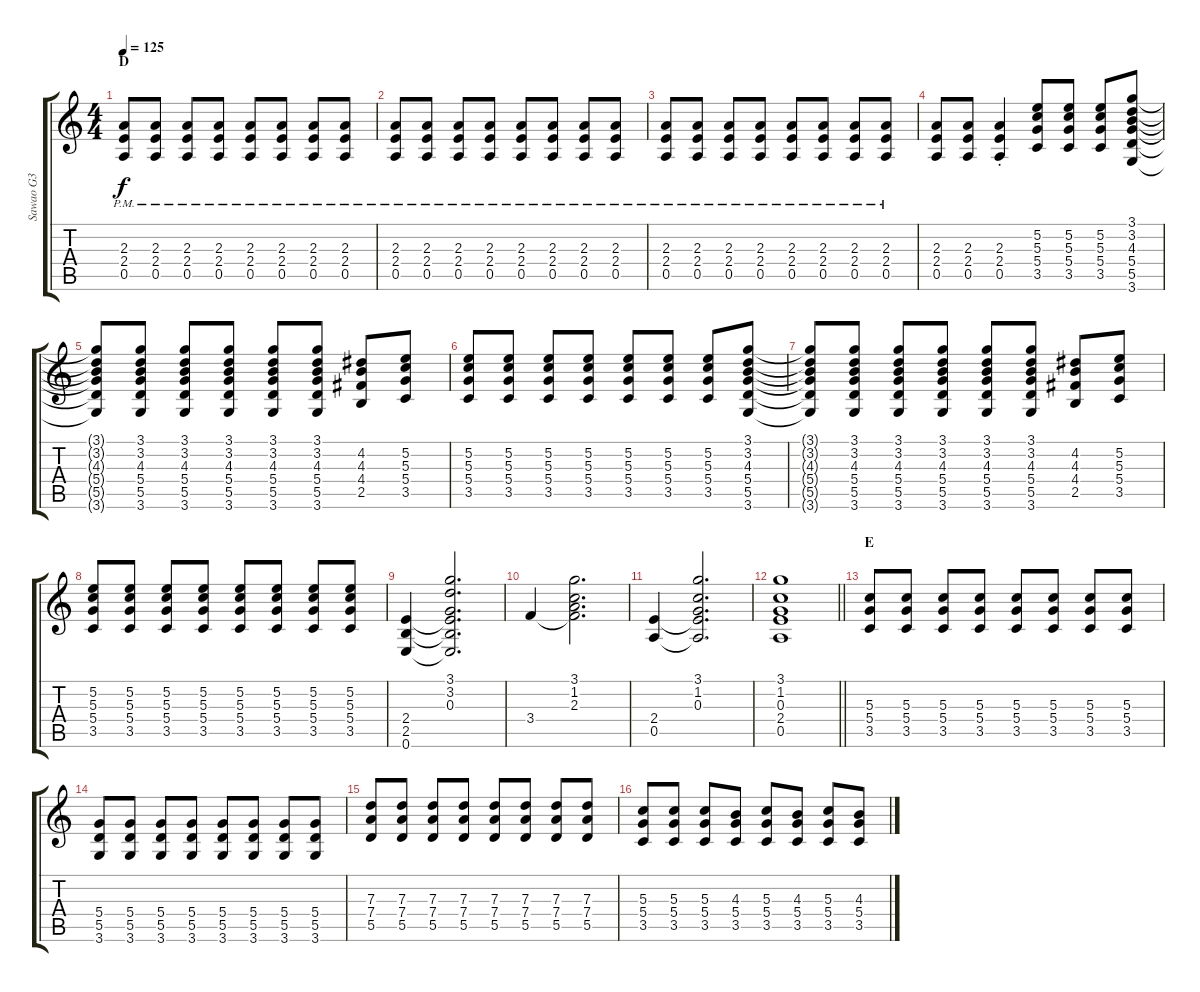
\track ("Sawao G3" "Sawao G3") {instrument overdrivenguitar}
\staff {score tabs}
\tuning (E4 B3 G3 D3 A2 E2) {hide}
\ts (4 4)
\section ("" "D")
\tempo 125
\clef g2
\ks c
(2.3{pm} 2.4{pm} 0.5{pm}).8{dy f} (2.3{pm} 2.4{pm} 0.5{pm}).8 (2.3{pm} 2.4{pm} 0.5{pm}).8 (2.3{pm} 2.4{pm} 0.5{pm}).8 (2.3{pm} 2.4{pm} 0.5{pm}).8 (2.3{pm} 2.4{pm} 0.5{pm}).8 (2.3{pm} 2.4{pm} 0.5{pm}).8 (2.3{pm} 2.4{pm} 0.5{pm}).8 |
(2.3{pm} 2.4{pm} 0.5{pm}).8 (2.3{pm} 2.4{pm} 0.5{pm}).8 (2.3{pm} 2.4{pm} 0.5{pm}).8 (2.3{pm} 2.4{pm} 0.5{pm}).8 (2.3{pm} 2.4{pm} 0.5{pm}).8 (2.3{pm} 2.4{pm} 0.5{pm}).8 (2.3{pm} 2.4{pm} 0.5{pm}).8 (2.3{pm} 2.4{pm} 0.5{pm}).8 |
(2.3{pm} 2.4{pm} 0.5{pm}).8 (2.3{pm} 2.4{pm} 0.5{pm}).8 (2.3{pm} 2.4{pm} 0.5{pm}).8 (2.3{pm} 2.4{pm} 0.5{pm}).8 (2.3{pm} 2.4{pm} 0.5{pm}).8 (2.3{pm} 2.4{pm} 0.5{pm}).8 (2.3{pm} 2.4{pm} 0.5{pm}).8 (2.3{pm} 2.4{pm} 0.5{pm}).8{volume 7} |
(2.3 2.4 0.5).8{volume 13} (2.3 2.4 0.5).8 (2.3{st} 2.4{st} 0.5{st}).4 (5.2 5.3 5.4 3.5).8 (5.2 5.3 5.4 3.5).8 (5.2 5.3 5.4 3.5).8 (3.1 3.2 4.3 5.4 5.5 3.6).8 |
(3.1{t} 3.2{t} 4.3{t} 5.4{t} 5.5{t} 3.6{t}).8 (3.1 3.2 4.3 5.4 5.5 3.6).8 (3.1 3.2 4.3 5.4 5.5 3.6).8 (3.1 3.2 4.3 5.4 5.5 3.6).8 (3.1 3.2 4.3 5.4 5.5 3.6).8 (3.1 3.2 4.3 5.4 5.5 3.6).8 (4.2 4.3 4.4 2.5).8 (5.2 5.3 5.4 3.5).8 |
(5.2 5.3 5.4 3.5).8 (5.2 5.3 5.4 3.5).8 (5.2 5.3 5.4 3.5).8 (5.2 5.3 5.4 3.5).8 (5.2 5.3 5.4 3.5).8 (5.2 5.3 5.4 3.5).8 (5.2 5.3 5.4 3.5).8 (3.1 3.2 4.3 5.4 5.5 3.6).8 |
(3.1{t} 3.2{t} 4.3{t} 5.4{t} 5.5{t} 3.6{t}).8 (3.1 3.2 4.3 5.4 5.5 3.6).8 (3.1 3.2 4.3 5.4 5.5 3.6).8 (3.1 3.2 4.3 5.4 5.5 3.6).8 (3.1 3.2 4.3 5.4 5.5 3.6).8 (3.1 3.2 4.3 5.4 5.5 3.6).8 (4.2 4.3 4.4 2.5).8 (5.2 5.3 5.4 3.5).8 |
(5.2 5.3 5.4 3.5).8 (5.2 5.3 5.4 3.5).8 (5.2 5.3 5.4 3.5).8 (5.2 5.3 5.4 3.5).8 (5.2 5.3 5.4 3.5).8 (5.2 5.3 5.4 3.5).8 (5.2 5.3 5.4 3.5).8 (5.2 5.3 5.4 3.5).8 |
(2.4 2.5 0.6).4 (3.1 3.2 0.3 2.4{t} 2.5{t} 0.6{t}).2{d} |
3.4.4 (3.1 1.2 2.3 3.4{t}).2{d} |
(2.4 0.5).4 (3.1 1.2 0.3 2.4{t} 0.5{t}).2{d} |
\barLineRight lightlight
(3.1 1.2 0.3 2.4 0.5).1 |
\section ("" "E")
(5.3 5.4 3.5).8 (5.3 5.4 3.5).8 (5.3 5.4 3.5).8 (5.3 5.4 3.5).8 (5.3 5.4 3.5).8 (5.3 5.4 3.5).8 (5.3 5.4 3.5).8 (5.3 5.4 3.5).8 |
(5.4 5.5 3.6).8 (5.4 5.5 3.6).8 (5.4 5.5 3.6).8 (5.4 5.5 3.6).8 (5.4 5.5 3.6).8 (5.4 5.5 3.6).8 (5.4 5.5 3.6).8 (5.4 5.5 3.6).8 |
(7.3 7.4 5.5).8 (7.3 7.4 5.5).8 (7.3 7.4 5.5).8 (7.3 7.4 5.5).8 (7.3 7.4 5.5).8 (7.3 7.4 5.5).8 (7.3 7.4 5.5).8 (7.3 7.4 5.5).8 |
(5.3 5.4 3.5).8 (5.3 5.4 3.5).8 (5.3 5.4 3.5).8 (4.3 5.4 3.5).8 (5.3 5.4 3.5).8 (4.3 5.4 3.5).8 (5.3 5.4 3.5).8 (4.3 5.4 3.5).8
